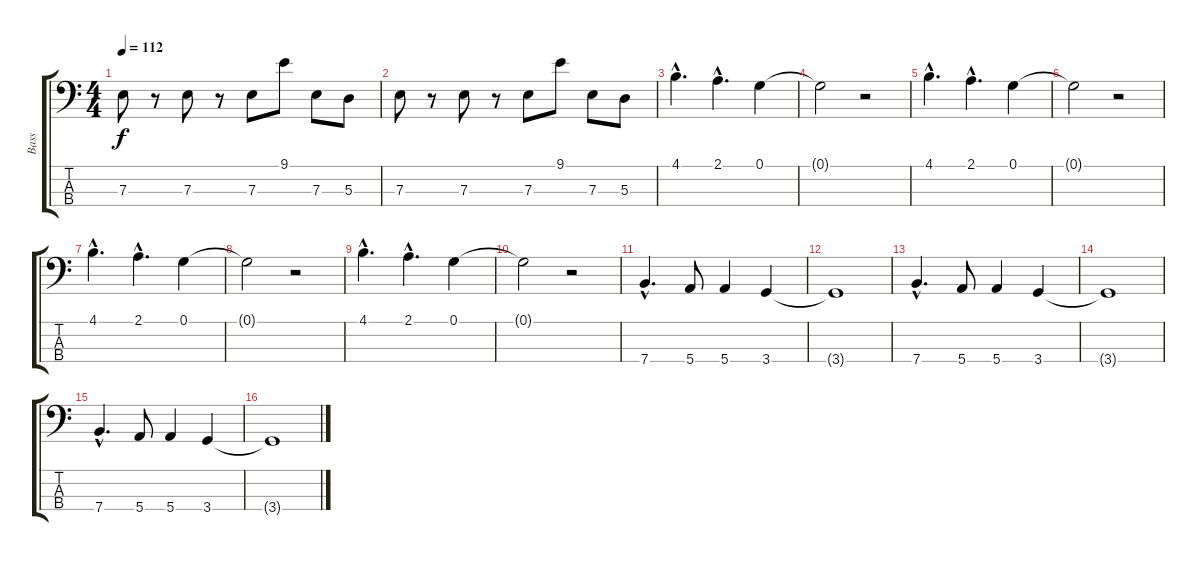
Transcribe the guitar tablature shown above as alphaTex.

\track ("Bass" "Bass") {instrument electricbasspick}
\staff {score tabs}
\tuning (G2 D2 A1 E1) {hide}
\ts (4 4)
\tempo 112
\clef f4
\ks c
7.3.8{dy f} r.8 7.3.8 r.8 7.3.8 9.1.8 7.3.8 5.3.8 |
7.3.8 r.8 7.3.8 r.8 7.3.8 9.1.8 7.3.8 5.3.8 |
4.1{hac}.4{d} 2.1{hac}.4{d} 0.1.4 |
0.1{t}.2 r.2 |
4.1{hac}.4{d} 2.1{hac}.4{d} 0.1.4 |
0.1{t}.2 r.2 |
4.1{hac}.4{d} 2.1{hac}.4{d} 0.1.4 |
0.1{t}.2 r.2 |
4.1{hac}.4{d} 2.1{hac}.4{d} 0.1.4 |
0.1{t}.2 r.2 |
7.4{hac}.4{d} 5.4.8 5.4.4 3.4.4 |
3.4{t}.1 |
7.4{hac}.4{d} 5.4.8 5.4.4 3.4.4 |
3.4{t}.1 |
7.4{hac}.4{d} 5.4.8 5.4.4 3.4.4 |
3.4{t}.1
